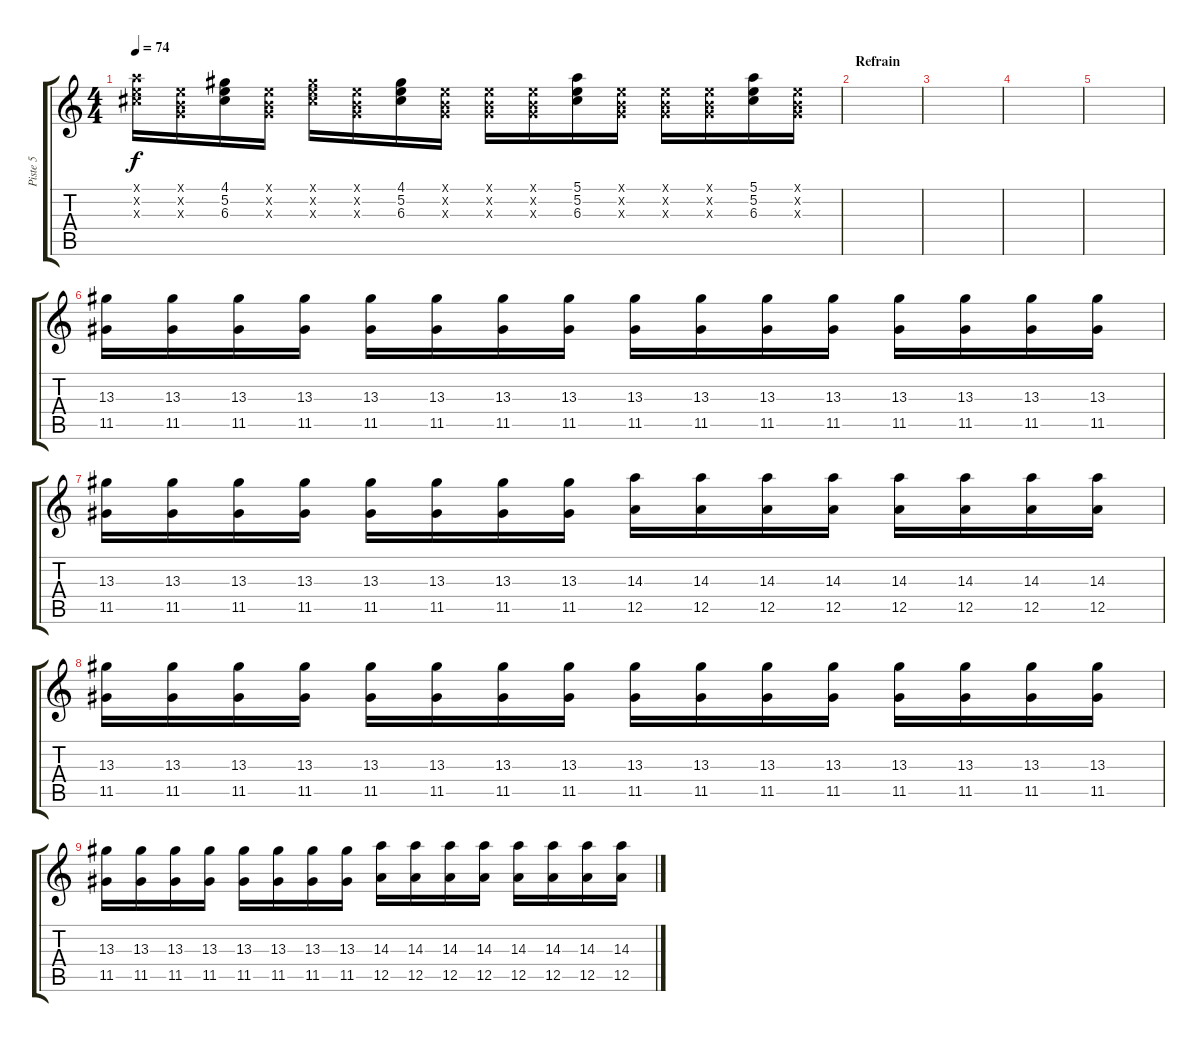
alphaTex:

\track ("Piste 5" "Piste 5") {instrument electricguitarclean}
\staff {score tabs}
\tuning (E4 B3 G3 D3 A2 E2) {hide}
\ts (4 4)
\tempo 74
\clef g2
\ks c
(5.1{x} 5.2{x} 6.3{x}).16{dy f} (0.1{x} 0.2{x} 0.3{x}).16 (4.1 5.2 6.3).16 (0.1{x} 0.2{x} 0.3{x}).16 (4.1{x} 5.2{x} 6.3{x}).16 (0.1{x} 0.2{x} 0.3{x}).16 (4.1 5.2 6.3).16 (0.1{x} 0.2{x} 0.3{x}).16 (0.1{x} 0.2{x} 0.3{x}).16 (0.1{x} 0.2{x} 0.3{x}).16 (5.1 5.2 6.3).16 (0.1{x} 0.2{x} 0.3{x}).16 (0.1{x} 0.2{x} 0.3{x}).16 (0.1{x} 0.2{x} 0.3{x}).16 (5.1 5.2 6.3).16 (0.1{x} 0.2{x} 0.3{x}).16 |
\section ("" "Refrain")
|
|
|
|
(13.3 11.5).16{instrument overdrivenguitar} (13.3 11.5).16 (13.3 11.5).16 (13.3 11.5).16 (13.3 11.5).16 (13.3 11.5).16 (13.3 11.5).16 (13.3 11.5).16 (13.3 11.5).16 (13.3 11.5).16 (13.3 11.5).16 (13.3 11.5).16 (13.3 11.5).16 (13.3 11.5).16 (13.3 11.5).16 (13.3 11.5).16 |
(13.3 11.5).16{instrument overdrivenguitar} (13.3 11.5).16 (13.3 11.5).16 (13.3 11.5).16 (13.3 11.5).16 (13.3 11.5).16 (13.3 11.5).16 (13.3 11.5).16 (14.3 12.5).16 (14.3 12.5).16 (14.3 12.5).16 (14.3 12.5).16 (14.3 12.5).16 (14.3 12.5).16 (14.3 12.5).16 (14.3 12.5).16 |
(13.3 11.5).16{instrument overdrivenguitar} (13.3 11.5).16 (13.3 11.5).16 (13.3 11.5).16 (13.3 11.5).16 (13.3 11.5).16 (13.3 11.5).16 (13.3 11.5).16 (13.3 11.5).16 (13.3 11.5).16 (13.3 11.5).16 (13.3 11.5).16 (13.3 11.5).16 (13.3 11.5).16 (13.3 11.5).16 (13.3 11.5).16 |
(13.3 11.5).16{instrument overdrivenguitar} (13.3 11.5).16 (13.3 11.5).16 (13.3 11.5).16 (13.3 11.5).16 (13.3 11.5).16 (13.3 11.5).16 (13.3 11.5).16 (14.3 12.5).16 (14.3 12.5).16 (14.3 12.5).16 (14.3 12.5).16 (14.3 12.5).16 (14.3 12.5).16 (14.3 12.5).16 (14.3 12.5).16
